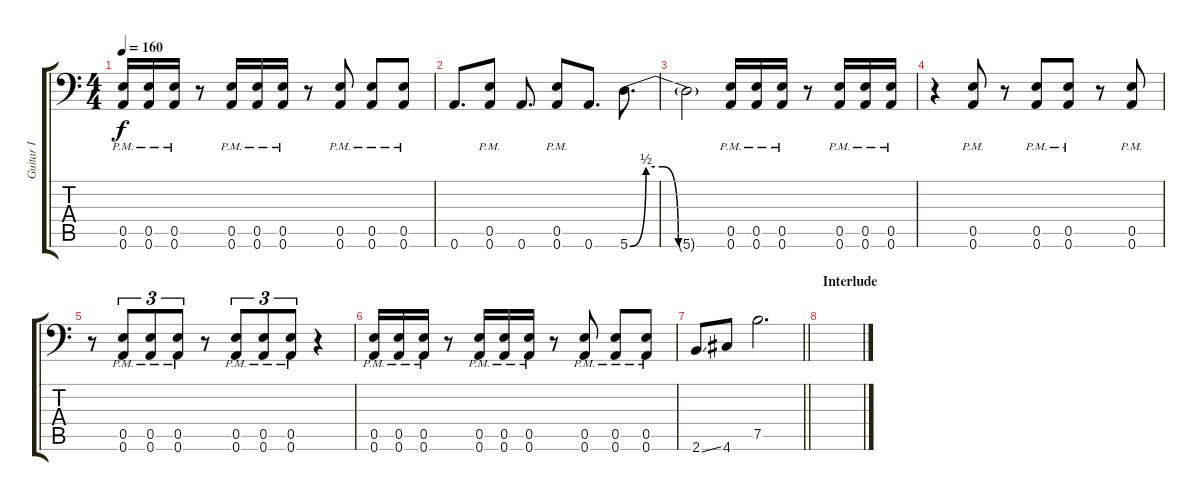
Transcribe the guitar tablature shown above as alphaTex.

\track ("Guitar I" "Guitar I") {instrument distortionguitar}
\staff {score tabs}
\tuning (B3 Gb3 D3 A2 E2 A1) {hide}
\ts (4 4)
\tempo 160
\clef f4
\ks c
(0.5{pm} 0.6{pm}).16{dy f} (0.5{pm} 0.6{pm}).16 (0.5{pm} 0.6{pm}).16 r.8 (0.5{pm} 0.6{pm}).16 (0.5{pm} 0.6{pm}).16 (0.5{pm} 0.6{pm}).16 r.8 (0.5{pm} 0.6{pm}).8 (0.5{pm} 0.6{pm}).8 (0.5{pm} 0.6{pm}).8 |
0.6.8{d} (0.5{pm} 0.6{pm}).8 0.6.8{d} (0.5{pm} 0.6{pm}).8 0.6.8{d} 5.6{be (custom 0 0 10 2 20 2 30 0 60 0)}.8{d} |
5.6{t}.2 (0.5{pm} 0.6{pm}).16 (0.5{pm} 0.6{pm}).16 (0.5{pm} 0.6{pm}).16 r.8 (0.5{pm} 0.6{pm}).16 (0.5{pm} 0.6{pm}).16 (0.5{pm} 0.6{pm}).16 |
r.4 (0.5{pm} 0.6{pm}).8 r.8 (0.5{pm} 0.6{pm}).8 (0.5{pm} 0.6{pm}).8 r.8 (0.5{pm} 0.6{pm}).8 |
r.8 (0.5{pm} 0.6{pm}).8{tu (3 2)} (0.5{pm} 0.6{pm}).8{tu (3 2)} (0.5{pm} 0.6{pm}).8{tu (3 2)} r.8 (0.5{pm} 0.6{pm}).8{tu (3 2)} (0.5{pm} 0.6{pm}).8{tu (3 2)} (0.5{pm} 0.6{pm}).8{tu (3 2)} r.4 |
(0.5{pm} 0.6{pm}).16 (0.5{pm} 0.6{pm}).16 (0.5{pm} 0.6{pm}).16 r.8 (0.5{pm} 0.6{pm}).16 (0.5{pm} 0.6{pm}).16 (0.5{pm} 0.6{pm}).16 r.8 (0.5{pm} 0.6{pm}).8 (0.5{pm} 0.6{pm}).8 (0.5{pm} 0.6{pm}).8 |
\barLineRight lightlight
2.6{ss}.8 4.6.8 7.5.2{d} |
\section ("" "Interlude")
